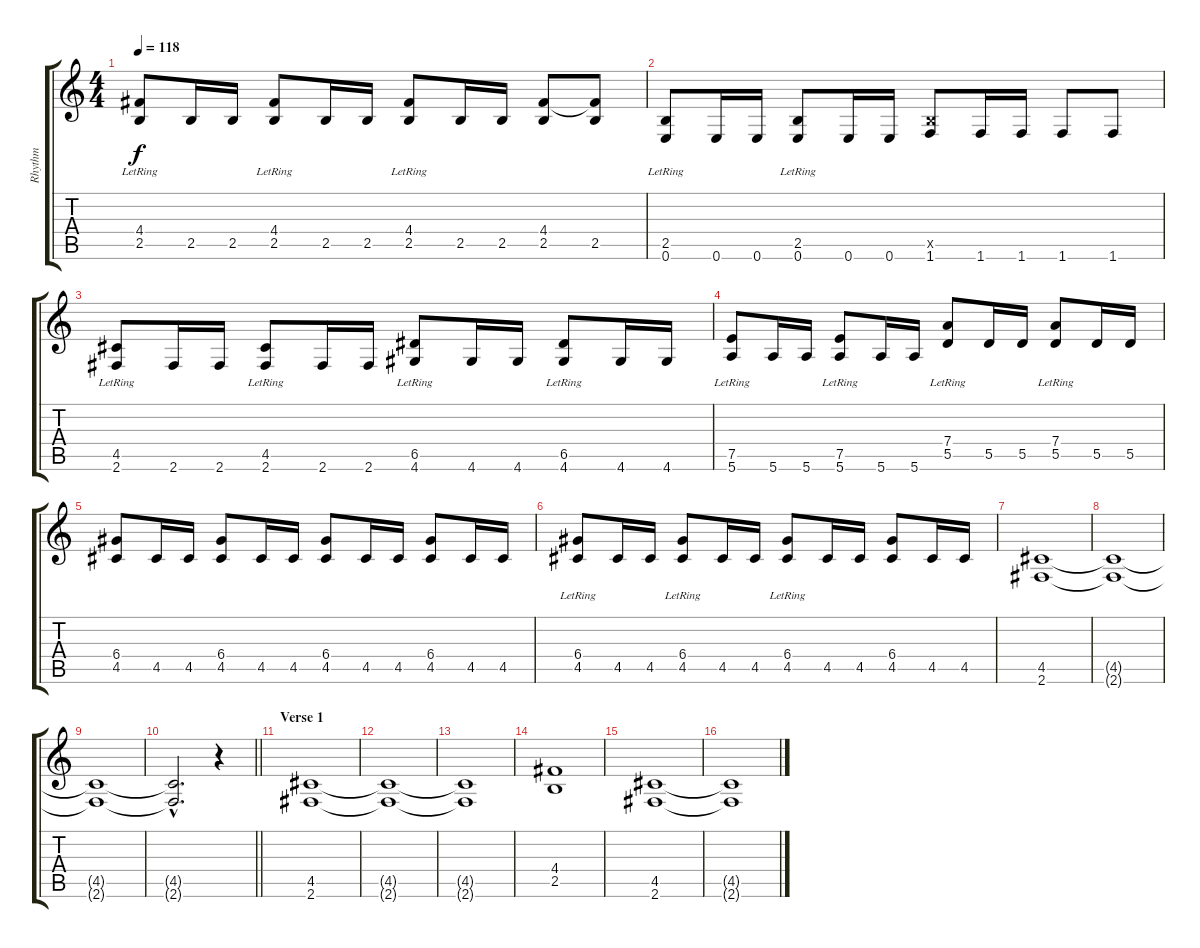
\track ("Rhythm" "Rhythm") {instrument distortionguitar}
\staff {score tabs}
\tuning (E4 B3 G3 D3 A2 E2) {hide}
\ts (4 4)
\tempo 118
\clef g2
\ks c
(4.4{lr} 2.5).8{dy f} 2.5.16 2.5.16 (4.4{lr} 2.5).8 2.5.16 2.5.16 (4.4{lr} 2.5).8 2.5.16 2.5.16 (4.4 2.5).8 (4.4{t} 2.5).8 |
(2.5{lr} 0.6).8 0.6.16 0.6.16 (2.5{lr} 0.6).8 0.6.16 0.6.16 (2.5{x} 1.6).8 1.6.16 1.6.16 1.6.8 1.6.8 |
(4.5{lr} 2.6).8 2.6.16 2.6.16 (4.5{lr} 2.6).8 2.6.16 2.6.16 (6.5{lr} 4.6).8 4.6.16 4.6.16 (6.5{lr} 4.6).8 4.6.16 4.6.16 |
(7.5{lr} 5.6).8 5.6.16 5.6.16 (7.5{lr} 5.6).8 5.6.16 5.6.16 (7.4{lr} 5.5).8 5.5.16 5.5.16 (7.4{lr} 5.5).8 5.5.16 5.5.16 |
(6.4 4.5).8 4.5.16 4.5.16 (6.4 4.5).8 4.5.16 4.5.16 (6.4 4.5).8 4.5.16 4.5.16 (6.4 4.5).8 4.5.16 4.5.16 |
(6.4{lr} 4.5).8 4.5.16 4.5.16 (6.4{lr} 4.5).8 4.5.16 4.5.16 (6.4{lr} 4.5).8 4.5.16 4.5.16 (6.4 4.5).8 4.5.16 4.5.16 |
(4.5 2.6).1 |
(4.5{t} 2.6{t}).1 |
(4.5{t} 2.6{t}).1 |
\barLineRight lightlight
(4.5{hac t} 2.6{hac t}).2{d} r.4 |
\section ("" "Verse 1")
(4.5 2.6).1 |
(4.5{t} 2.6{t}).1 |
(4.5{t} 2.6{t}).1 |
(4.4 2.5).1{volume 10} |
(4.5 2.6).1{volume 14} |
(4.5{t} 2.6{t}).1
